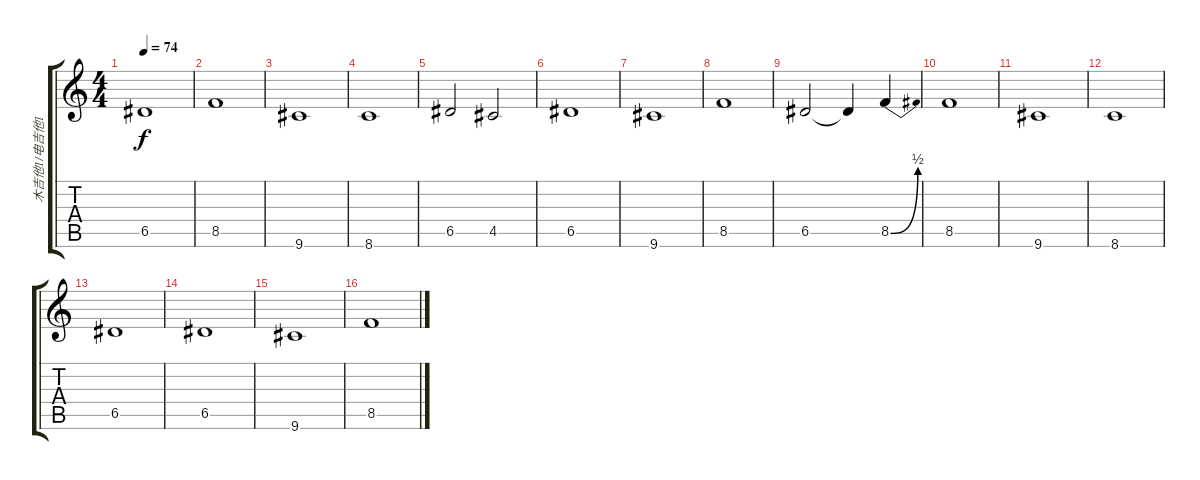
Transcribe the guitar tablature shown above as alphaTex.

\track ("木吉他1/电吉他1" "木吉他1/电吉他1") {instrument distortionguitar}
\staff {score tabs}
\tuning (E4 B3 G3 D3 A2 E2) {hide}
\ts (4 4)
\tempo 74
\clef g2
\ks c
6.5.1{dy f} |
8.5.1 |
9.6.1 |
8.6.1 |
6.5.2 4.5.2 |
6.5.1 |
9.6.1 |
8.5.1 |
6.5.2 6.5{t}.4 8.5{be (bend 0 0 60 2)}.4 |
8.5.1 |
9.6.1 |
8.6.1 |
6.5.1 |
6.5.1 |
9.6.1 |
8.5.1
